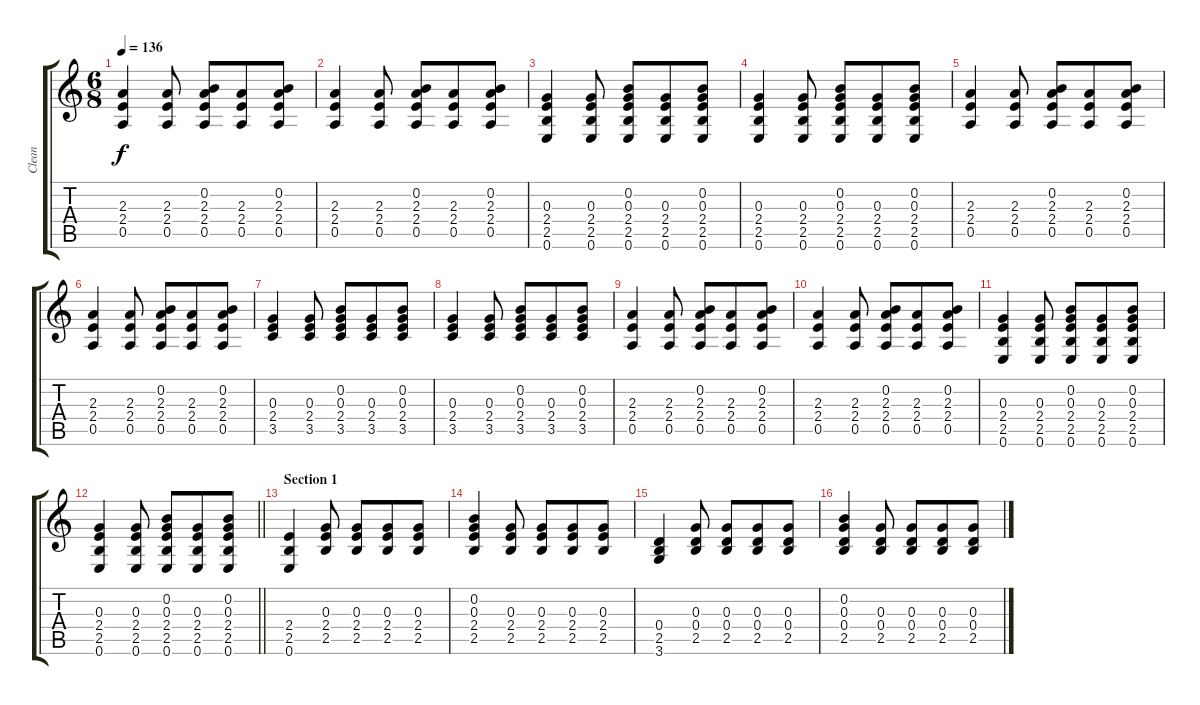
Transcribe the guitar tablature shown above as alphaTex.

\track ("Clean" "Clean") {instrument acousticguitarsteel}
\staff {score tabs}
\tuning (E4 B3 G3 D3 A2 E2) {hide}
\ts (6 8)
\tempo 136
\clef g2
\ks c
(2.3 2.4 0.5).4{dy f} (2.3 2.4 0.5).8 (0.2 2.3 2.4 0.5).8 (2.3 2.4 0.5).8 (0.2 2.3 2.4 0.5).8 |
(2.3 2.4 0.5).4 (2.3 2.4 0.5).8 (0.2 2.3 2.4 0.5).8 (2.3 2.4 0.5).8 (0.2 2.3 2.4 0.5).8 |
(0.3 2.4 2.5 0.6).4 (0.3 2.4 2.5 0.6).8 (0.2 0.3 2.4 2.5 0.6).8 (0.3 2.4 2.5 0.6).8 (0.2 0.3 2.4 2.5 0.6).8 |
(0.3 2.4 2.5 0.6).4 (0.3 2.4 2.5 0.6).8 (0.2 0.3 2.4 2.5 0.6).8 (0.3 2.4 2.5 0.6).8 (0.2 0.3 2.4 2.5 0.6).8 |
(2.3 2.4 0.5).4 (2.3 2.4 0.5).8 (0.2 2.3 2.4 0.5).8 (2.3 2.4 0.5).8 (0.2 2.3 2.4 0.5).8 |
(2.3 2.4 0.5).4 (2.3 2.4 0.5).8 (0.2 2.3 2.4 0.5).8 (2.3 2.4 0.5).8 (0.2 2.3 2.4 0.5).8 |
(0.3 2.4 3.5).4 (0.3 2.4 3.5).8 (0.2 0.3 2.4 3.5).8 (0.3 2.4 3.5).8 (0.2 0.3 2.4 3.5).8 |
(0.3 2.4 3.5).4 (0.3 2.4 3.5).8 (0.2 0.3 2.4 3.5).8 (0.3 2.4 3.5).8 (0.2 0.3 2.4 3.5).8 |
(2.3 2.4 0.5).4 (2.3 2.4 0.5).8 (0.2 2.3 2.4 0.5).8 (2.3 2.4 0.5).8 (0.2 2.3 2.4 0.5).8 |
(2.3 2.4 0.5).4 (2.3 2.4 0.5).8 (0.2 2.3 2.4 0.5).8 (2.3 2.4 0.5).8 (0.2 2.3 2.4 0.5).8 |
(0.3 2.4 2.5 0.6).4 (0.3 2.4 2.5 0.6).8 (0.2 0.3 2.4 2.5 0.6).8 (0.3 2.4 2.5 0.6).8 (0.2 0.3 2.4 2.5 0.6).8 |
\barLineRight lightlight
(0.3 2.4 2.5 0.6).4 (0.3 2.4 2.5 0.6).8 (0.2 0.3 2.4 2.5 0.6).8 (0.3 2.4 2.5 0.6).8 (0.2 0.3 2.4 2.5 0.6).8 |
\section ("" "Section 1")
(2.4 2.5 0.6).4 (0.3 2.4 2.5).8 (0.3 2.4 2.5).8 (0.3 2.4 2.5).8 (0.3 2.4 2.5).8 |
(0.2 0.3 2.4 2.5).4 (0.3 2.4 2.5).8 (0.3 2.4 2.5).8 (0.3 2.4 2.5).8 (0.3 2.4 2.5).8 |
(0.4 2.5 3.6).4 (0.3 0.4 2.5).8 (0.3 0.4 2.5).8 (0.3 0.4 2.5).8 (0.3 0.4 2.5).8 |
(0.2 0.3 0.4 2.5).4 (0.3 0.4 2.5).8 (0.3 0.4 2.5).8 (0.3 0.4 2.5).8 (0.3 0.4 2.5).8
